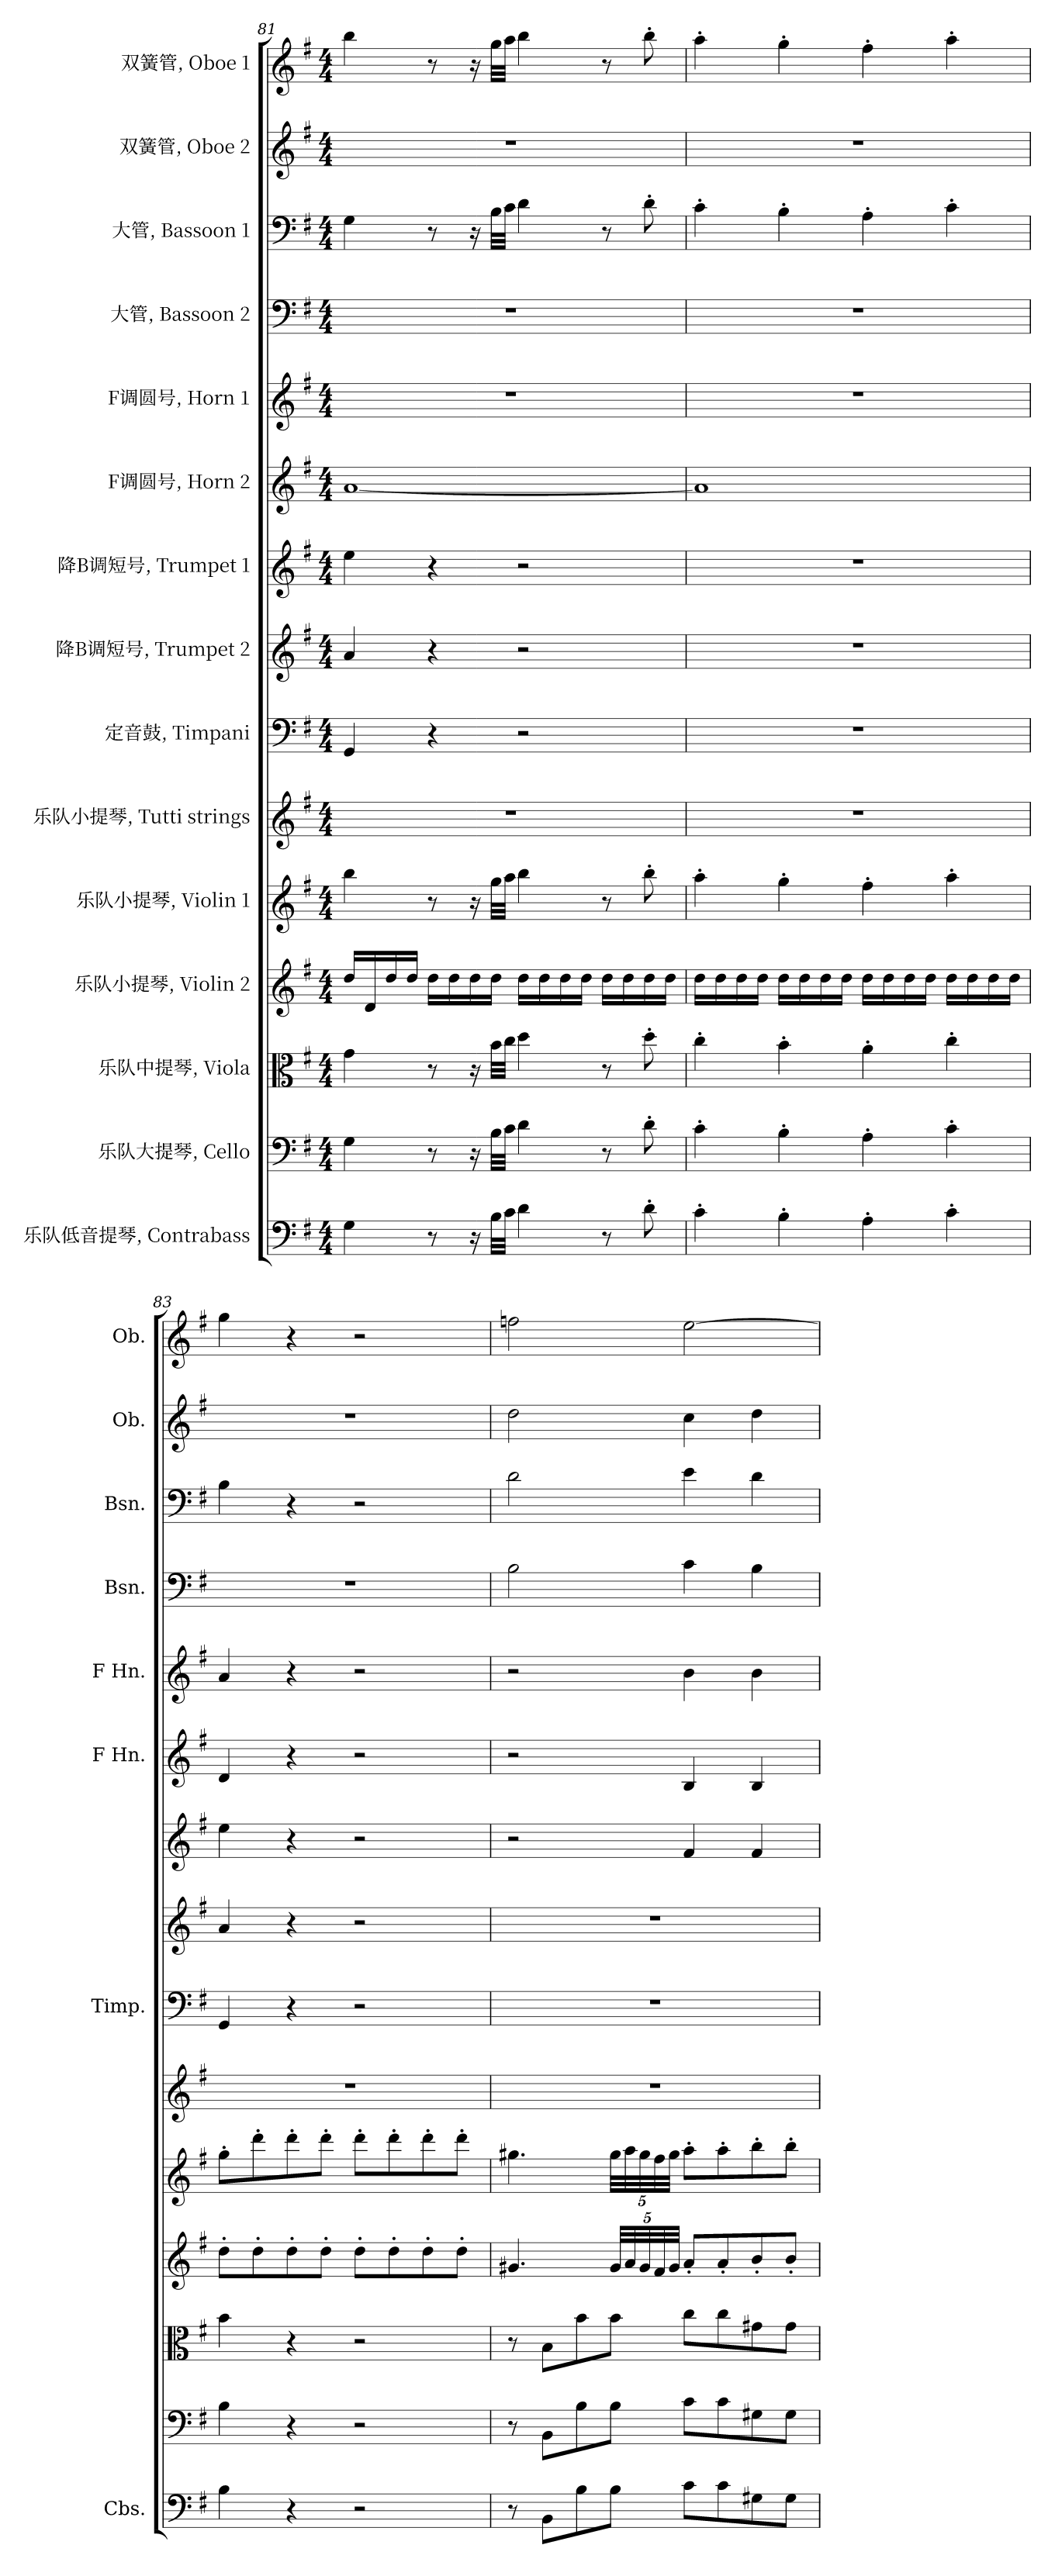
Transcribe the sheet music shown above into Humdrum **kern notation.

**kern	**kern	**kern	**kern	**kern	**kern	**kern	**kern	**kern	**kern	**kern	**kern	**kern	**kern	**kern
*part15	*part14	*part13	*part12	*part11	*part10	*part9	*part8	*part7	*part6	*part5	*part4	*part3	*part2	*part1
*staff15	*staff14	*staff13	*staff12	*staff11	*staff10	*staff9	*staff8	*staff7	*staff6	*staff5	*staff4	*staff3	*staff2	*staff1
*I"乐队低音提琴, Contrabass	*I"乐队大提琴, Cello	*I"乐队中提琴, Viola	*I"乐队小提琴, Violin 2	*I"乐队小提琴, Violin 1	*I"乐队小提琴, Tutti strings	*I"定音鼓, Timpani	*I"降B调短号, Trumpet 2	*I"降B调短号, Trumpet 1	*I"F调圆号, Horn 2	*I"F调圆号, Horn 1	*I"大管, Bassoon 2	*I"大管, Bassoon 1	*I"双簧管, Oboe 2	*I"双簧管, Oboe 1
*I'Cbs.	*	*	*	*	*	*I'Timp.	*	*	*I'F Hn.	*I'F Hn.	*I'Bsn.	*I'Bsn.	*I'Ob.	*I'Ob.
!!LO:PB:g=z
*clefF4	*clefF4	*clefC3	*clefG2	*clefG2	*clefG2	*clefF4	*clefG2	*clefG2	*clefG2	*clefG2	*clefF4	*clefF4	*clefG2	*clefG2
*ITrd7c12	*	*	*	*	*	*	*ITrd1c2	*ITrd1c2	*ITrd4c7	*ITrd4c7	*	*	*	*
*k[f#]	*k[f#]	*k[f#]	*k[f#]	*k[f#]	*k[f#]	*k[f#]	*k[b-]	*k[b-]	*k[]	*k[]	*k[f#]	*k[f#]	*k[f#]	*k[f#]
*M4/4	*M4/4	*M4/4	*M4/4	*M4/4	*M4/4	*M4/4	*M4/4	*M4/4	*M4/4	*M4/4	*M4/4	*M4/4	*M4/4	*M4/4
=81	=81	=81	=81	=81	=81	=81	=81	=81	=81	=81	=81	=81	=81	=81
4GG\	4G\	4g\	16dd/LL	4bb\	1r	4GG/	4g/	4dd\	[1d	1r	1r	4G\	1r	4bb\
.	.	.	16d/	.	.	.	.	.	.	.	.	.	.	.
.	.	.	16dd/	.	.	.	.	.	.	.	.	.	.	.
.	.	.	16dd/JJ	.	.	.	.	.	.	.	.	.	.	.
8r	8r	8r	16dd\LL	8r	.	4r	4r	4r	.	.	.	8r	.	8r
.	.	.	16dd\	.	.	.	.	.	.	.	.	.	.	.
16r	16r	16r	16dd\	16r	.	.	.	.	.	.	.	16r	.	16r
32BB\LLL	32B\LLL	32b\LLL	16dd\JJ	32gg\LLL	.	.	.	.	.	.	.	32B\LLL	.	32gg\LLL
32C\JJJ	32c\JJJ	32cc\JJJ	.	32aa\JJJ	.	.	.	.	.	.	.	32c\JJJ	.	32aa\JJJ
4D\	4d\	4dd\	16dd\LL	4bb\	.	2r	2r	2r	.	.	.	4d\	.	4bb\
.	.	.	16dd\	.	.	.	.	.	.	.	.	.	.	.
.	.	.	16dd\	.	.	.	.	.	.	.	.	.	.	.
.	.	.	16dd\JJ	.	.	.	.	.	.	.	.	.	.	.
8r	8r	8r	16dd\LL	8r	.	.	.	.	.	.	.	8r	.	8r
.	.	.	16dd\	.	.	.	.	.	.	.	.	.	.	.
8D'\	8d'\	8dd'\	16dd\	8bb'\	.	.	.	.	.	.	.	8d'\	.	8bb'\
.	.	.	16dd\JJ	.	.	.	.	.	.	.	.	.	.	.
=82	=82	=82	=82	=82	=82	=82	=82	=82	=82	=82	=82	=82	=82	=82
4C'\	4c'\	4cc'\	16dd\LL	4aa'\	1r	1r	1r	1r	1d]	1r	1r	4c'\	1r	4aa'\
.	.	.	16dd\	.	.	.	.	.	.	.	.	.	.	.
.	.	.	16dd\	.	.	.	.	.	.	.	.	.	.	.
.	.	.	16dd\JJ	.	.	.	.	.	.	.	.	.	.	.
4BB'\	4B'\	4b'\	16dd\LL	4gg'\	.	.	.	.	.	.	.	4B'\	.	4gg'\
.	.	.	16dd\	.	.	.	.	.	.	.	.	.	.	.
.	.	.	16dd\	.	.	.	.	.	.	.	.	.	.	.
.	.	.	16dd\JJ	.	.	.	.	.	.	.	.	.	.	.
4AA'\	4A'\	4a'\	16dd\LL	4ff#'\	.	.	.	.	.	.	.	4A'\	.	4ff#'\
.	.	.	16dd\	.	.	.	.	.	.	.	.	.	.	.
.	.	.	16dd\	.	.	.	.	.	.	.	.	.	.	.
.	.	.	16dd\JJ	.	.	.	.	.	.	.	.	.	.	.
4C'\	4c'\	4cc'\	16dd\LL	4aa'\	.	.	.	.	.	.	.	4c'\	.	4aa'\
.	.	.	16dd\	.	.	.	.	.	.	.	.	.	.	.
.	.	.	16dd\	.	.	.	.	.	.	.	.	.	.	.
.	.	.	16dd\JJ	.	.	.	.	.	.	.	.	.	.	.
!!LO:PB:g=z
=83	=83	=83	=83	=83	=83	=83	=83	=83	=83	=83	=83	=83	=83	=83
4BB\	4B\	4b\	8dd'\L	8gg'\L	1r	4GG/	4g/	4dd\	4G/	4d/	1r	4B\	1r	4gg\
.	.	.	8dd'\	8ddd'\	.	.	.	.	.	.	.	.	.	.
4r	4r	4r	8dd'\	8ddd'\	.	4r	4r	4r	4r	4r	.	4r	.	4r
.	.	.	8dd'\J	8ddd'\J	.	.	.	.	.	.	.	.	.	.
2r	2r	2r	8dd'\L	8ddd'\L	.	2r	2r	2r	2r	2r	.	2r	.	2r
.	.	.	8dd'\	8ddd'\	.	.	.	.	.	.	.	.	.	.
.	.	.	8dd'\	8ddd'\	.	.	.	.	.	.	.	.	.	.
.	.	.	8dd'\J	8ddd'\J	.	.	.	.	.	.	.	.	.	.
=84	=84	=84	=84	=84	=84	=84	=84	=84	=84	=84	=84	=84	=84	=84
*	*	*	*	*	*	*	*	*	*	*	*	*	*	*MM154
8r	8r	8r	4.g#X/	4.gg#X\	1r	1r	1r	2r	2r	2r	2B\	2d\	2dd\	2ffn\
8BBB\L	8BB\L	8B\L	.	.	.	.	.	.	.	.	.	.	.	.
8BB\	8B\	8b\	.	.	.	.	.	.	.	.	.	.	.	.
*	*	*	*Xbrackettup	*Xbrackettup	*	*	*	*	*	*	*	*	*	*
8BB\J	8B\J	8b\J	40g#/LLL	40gg#\LLL	.	.	.	.	.	.	.	.	.	.
.	.	.	40a/	40aa\	.	.	.	.	.	.	.	.	.	.
.	.	.	40g#/	40gg#\	.	.	.	.	.	.	.	.	.	.
.	.	.	40f#/	40ff#\	.	.	.	.	.	.	.	.	.	.
.	.	.	40g#/JJJ	40gg#\JJJ	.	.	.	.	.	.	.	.	.	.
8C\L	8c\L	8cc\L	8a'/L	8aa'\L	.	.	.	4e/	4E/	4e\	4c\	4e\	4cc\	[2ee\
8C\	8c\	8cc\	8a'/	8aa'\	.	.	.	.	.	.	.	.	.	.
8GG#X\	8G#X\	8g#X\	8b'/	8bb'\	.	.	.	4e/	4E/	4e\	4B\	4d\	4dd\	.
8GG#\J	8G#\J	8g#\J	8b'/J	8bb'\J	.	.	.	.	.	.	.	.	.	.
=	=	=	=	=	=	=	=	=	=	=	=	=	=	=
*-	*-	*-	*-	*-	*-	*-	*-	*-	*-	*-	*-	*-	*-	*-
